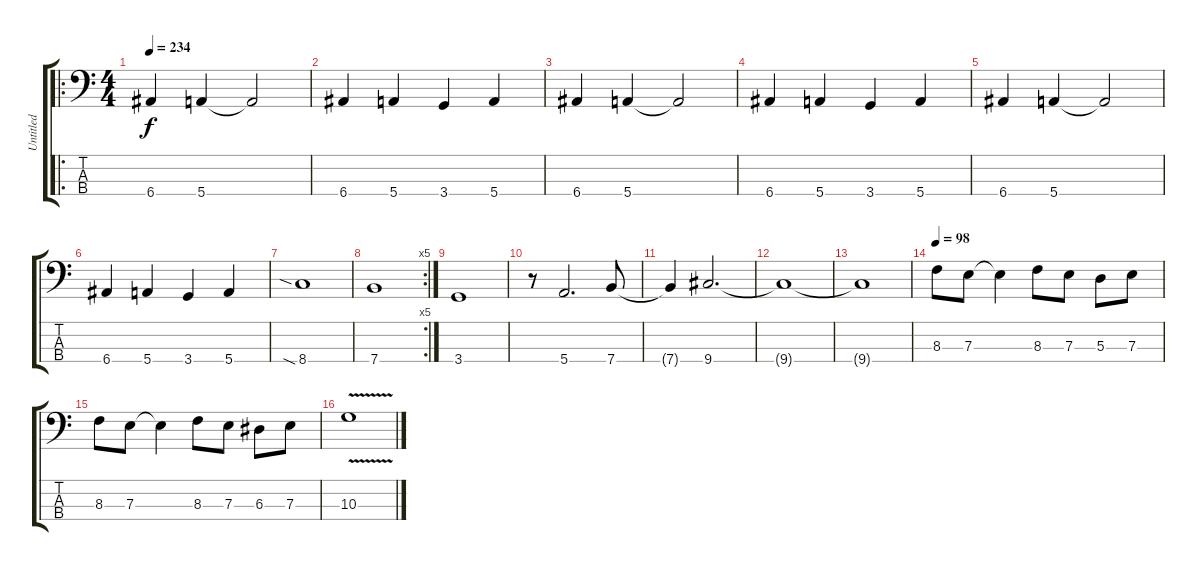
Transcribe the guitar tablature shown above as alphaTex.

\track ("Untitled" "Untitled") {instrument electricbassfinger}
\staff {score tabs}
\tuning (G2 D2 A1 E1) {hide}
\ro
\ts (4 4)
\tempo 234
\clef f4
\ks c
6.4.4{dy f} 5.4.4 5.4{t}.2 |
6.4.4 5.4.4 3.4.4 5.4.4 |
6.4.4 5.4.4 5.4{t}.2 |
6.4.4 5.4.4 3.4.4 5.4.4 |
6.4.4 5.4.4 5.4{t}.2 |
6.4.4 5.4.4 3.4.4 5.4.4 |
8.4{sia}.1 |
\rc 5
7.4.1 |
3.4.1 |
r.8 5.4.2{d} 7.4.8 |
7.4{t}.4 9.4.2{d} |
9.4{t}.1 |
9.4{t}.1 |
\tempo 98
8.3.8 7.3.8 7.3{t}.4 8.3.8 7.3.8 5.3.8 7.3.8 |
8.3.8 7.3.8 7.3{t}.4 8.3.8 7.3.8 6.3.8 7.3.8 |
10.3{v}.1
